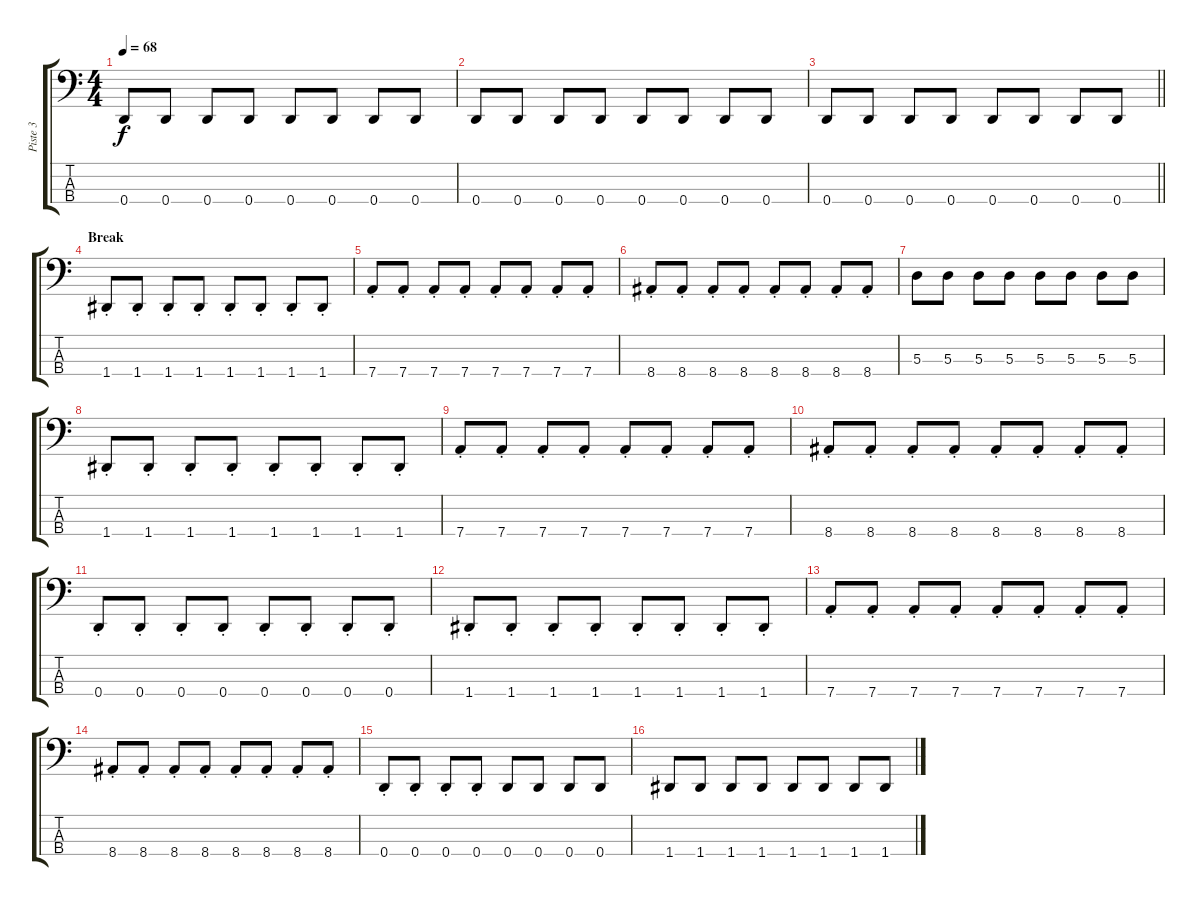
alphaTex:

\track ("Piste 3" "Piste 3") {instrument electricbasspick}
\staff {score tabs}
\tuning (G2 D2 A1 D1) {hide}
\ts (4 4)
\tempo 68
\clef f4
\ks c
0.4.8{dy f} 0.4.8 0.4.8 0.4.8 0.4.8 0.4.8 0.4.8 0.4.8 |
0.4.8 0.4.8 0.4.8 0.4.8 0.4.8 0.4.8 0.4.8 0.4.8 |
\barLineRight lightlight
0.4.8 0.4.8 0.4.8 0.4.8 0.4.8 0.4.8 0.4.8 0.4.8 |
\section ("" "Break")
1.4{st}.8 1.4{st}.8 1.4{st}.8 1.4{st}.8 1.4{st}.8 1.4{st}.8 1.4{st}.8 1.4{st}.8 |
7.4{st}.8 7.4{st}.8 7.4{st}.8 7.4{st}.8 7.4{st}.8 7.4{st}.8 7.4{st}.8 7.4{st}.8 |
8.4{st}.8 8.4{st}.8 8.4{st}.8 8.4{st}.8 8.4{st}.8 8.4{st}.8 8.4{st}.8 8.4{st}.8 |
5.3.8 5.3.8 5.3.8 5.3.8 5.3.8 5.3.8 5.3.8 5.3.8 |
1.4{st}.8 1.4{st}.8 1.4{st}.8 1.4{st}.8 1.4{st}.8 1.4{st}.8 1.4{st}.8 1.4{st}.8 |
7.4{st}.8 7.4{st}.8 7.4{st}.8 7.4{st}.8 7.4{st}.8 7.4{st}.8 7.4{st}.8 7.4{st}.8 |
8.4{st}.8 8.4{st}.8 8.4{st}.8 8.4{st}.8 8.4{st}.8 8.4{st}.8 8.4{st}.8 8.4{st}.8 |
0.4{st}.8 0.4{st}.8 0.4{st}.8 0.4{st}.8 0.4{st}.8 0.4{st}.8 0.4{st}.8 0.4{st}.8 |
1.4{st}.8 1.4{st}.8 1.4{st}.8 1.4{st}.8 1.4{st}.8 1.4{st}.8 1.4{st}.8 1.4{st}.8 |
7.4{st}.8 7.4{st}.8 7.4{st}.8 7.4{st}.8 7.4{st}.8 7.4{st}.8 7.4{st}.8 7.4{st}.8 |
8.4{st}.8 8.4{st}.8 8.4{st}.8 8.4{st}.8 8.4{st}.8 8.4{st}.8 8.4{st}.8 8.4{st}.8 |
0.4{st}.8 0.4{st}.8 0.4{st}.8 0.4{st}.8 0.4.8 0.4.8 0.4.8 0.4.8 |
1.4.8 1.4.8 1.4.8 1.4.8 1.4.8 1.4.8 1.4.8 1.4.8
